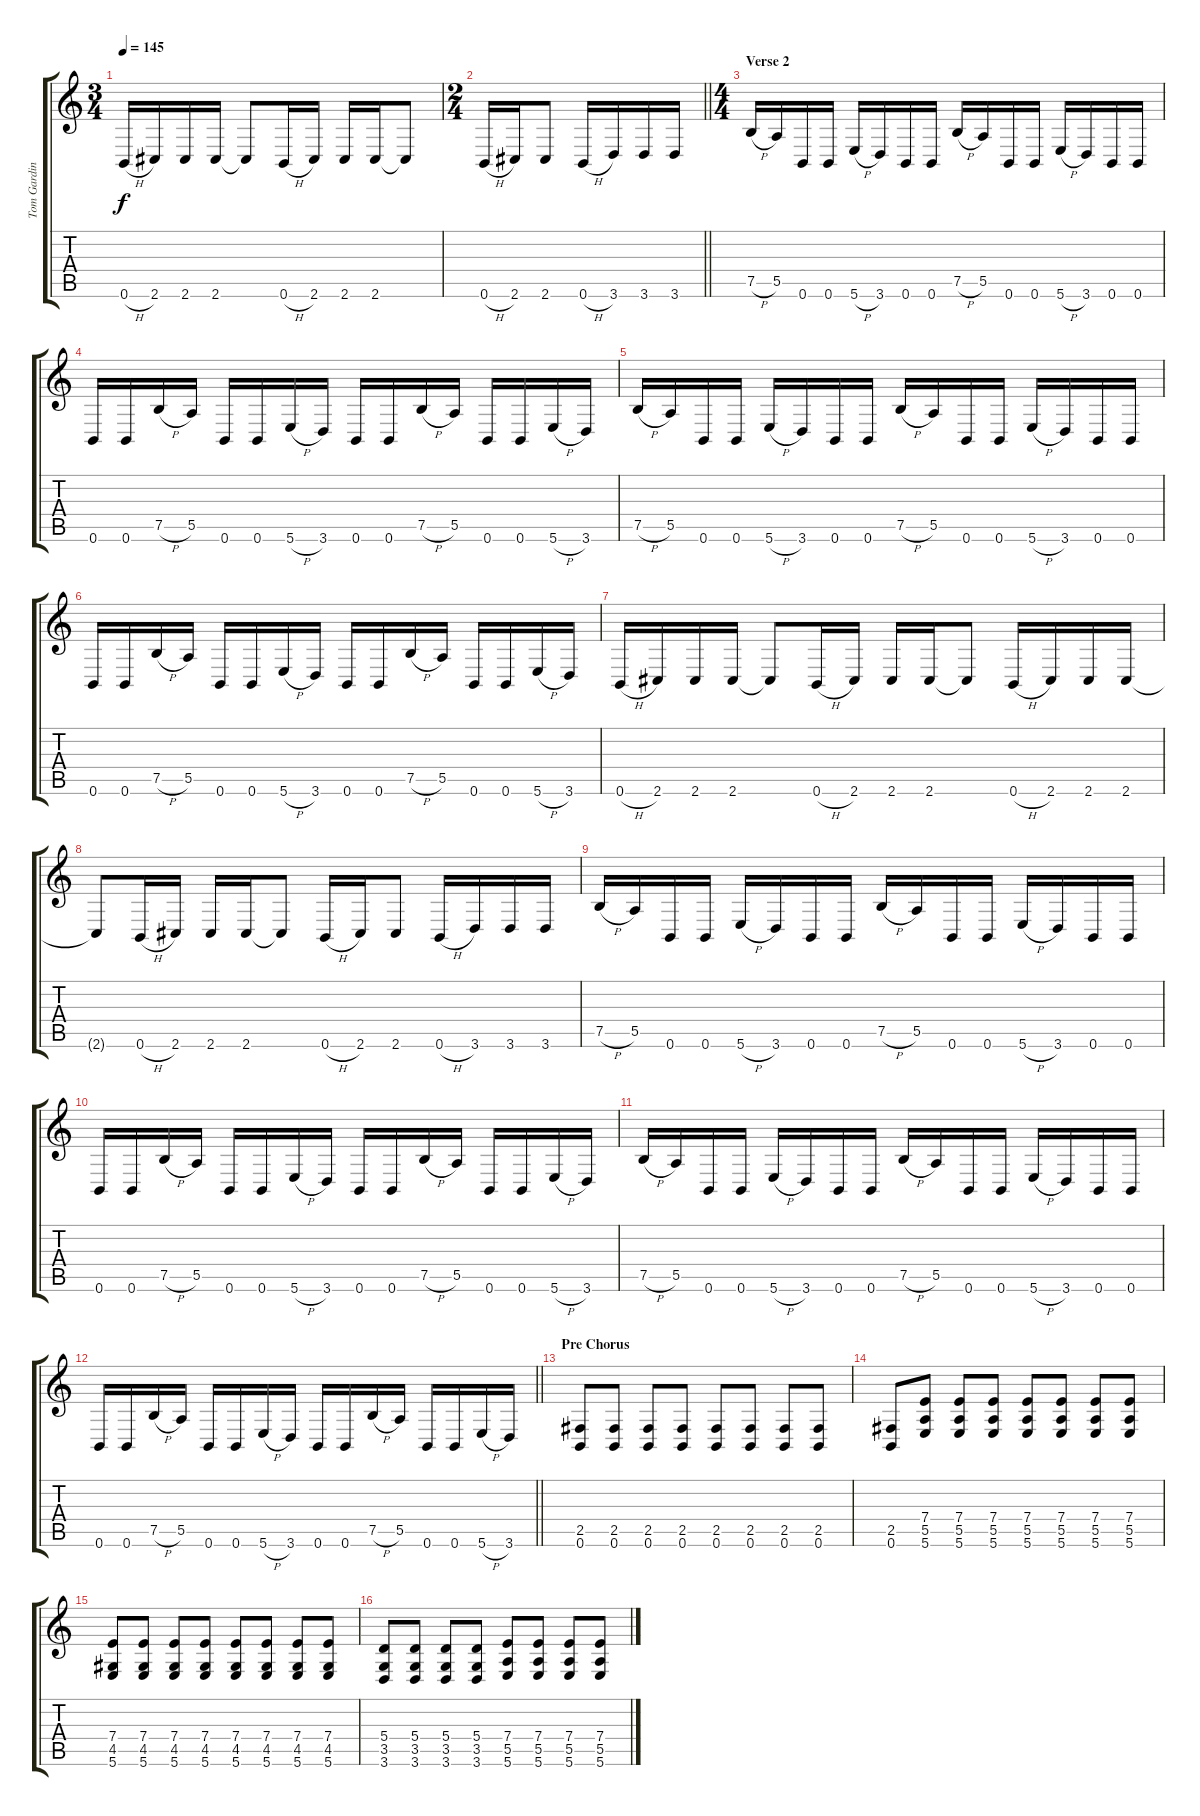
\track ("Tom Gardiner - rhythm guitar" "Tom Gardin") {instrument distortionguitar}
\staff {score tabs}
\tuning (B3 Gb3 D3 A2 E2 B1) {hide}
\ts (3 4)
\tempo 145
\clef g2
\ks aminor
0.6{h}.16{dy f} 2.6.16 2.6.16 2.6.16 2.6{t}.8 0.6{h}.16 2.6.16 2.6.16 2.6.16 2.6{t}.8 |
\ts (2 4)
\barLineRight lightlight
0.6{h}.16 2.6.16 2.6.8 0.6{h}.16 3.6.16 3.6.16 3.6.16 |
\ts (4 4)
\section ("" "Verse 2")
7.5{h}.16 5.5.16 0.6.16 0.6.16 5.6{h}.16 3.6.16 0.6.16 0.6.16 7.5{h}.16 5.5.16 0.6.16 0.6.16 5.6{h}.16 3.6.16 0.6.16 0.6.16 |
0.6.16 0.6.16 7.5{h}.16 5.5.16 0.6.16 0.6.16 5.6{h}.16 3.6.16 0.6.16 0.6.16 7.5{h}.16 5.5.16 0.6.16 0.6.16 5.6{h}.16 3.6.16 |
7.5{h}.16 5.5.16 0.6.16 0.6.16 5.6{h}.16 3.6.16 0.6.16 0.6.16 7.5{h}.16 5.5.16 0.6.16 0.6.16 5.6{h}.16 3.6.16 0.6.16 0.6.16 |
0.6.16 0.6.16 7.5{h}.16 5.5.16 0.6.16 0.6.16 5.6{h}.16 3.6.16 0.6.16 0.6.16 7.5{h}.16 5.5.16 0.6.16 0.6.16 5.6{h}.16 3.6.16 |
0.6{h}.16 2.6.16 2.6.16 2.6.16 2.6{t}.8 0.6{h}.16 2.6.16 2.6.16 2.6.16 2.6{t}.8 0.6{h}.16 2.6.16 2.6.16 2.6.16 |
2.6{t}.8 0.6{h}.16 2.6.16 2.6.16 2.6.16 2.6{t}.8 0.6{h}.16 2.6.16 2.6.8 0.6{h}.16 3.6.16 3.6.16 3.6.16 |
7.5{h}.16 5.5.16 0.6.16 0.6.16 5.6{h}.16 3.6.16 0.6.16 0.6.16 7.5{h}.16 5.5.16 0.6.16 0.6.16 5.6{h}.16 3.6.16 0.6.16 0.6.16 |
0.6.16 0.6.16 7.5{h}.16 5.5.16 0.6.16 0.6.16 5.6{h}.16 3.6.16 0.6.16 0.6.16 7.5{h}.16 5.5.16 0.6.16 0.6.16 5.6{h}.16 3.6.16 |
7.5{h}.16 5.5.16 0.6.16 0.6.16 5.6{h}.16 3.6.16 0.6.16 0.6.16 7.5{h}.16 5.5.16 0.6.16 0.6.16 5.6{h}.16 3.6.16 0.6.16 0.6.16 |
\barLineRight lightlight
0.6.16 0.6.16 7.5{h}.16 5.5.16 0.6.16 0.6.16 5.6{h}.16 3.6.16 0.6.16 0.6.16 7.5{h}.16 5.5.16 0.6.16 0.6.16 5.6{h}.16 3.6.16 |
\section ("" "Pre Chorus")
(2.5 0.6).8 (2.5 0.6).8 (2.5 0.6).8 (2.5 0.6).8 (2.5 0.6).8 (2.5 0.6).8 (2.5 0.6).8 (2.5 0.6).8 |
(2.5 0.6).8 (7.4 5.5 5.6).8 (7.4 5.5 5.6).8 (7.4 5.5 5.6).8 (7.4 5.5 5.6).8 (7.4 5.5 5.6).8 (7.4 5.5 5.6).8 (7.4 5.5 5.6).8 |
(7.4 4.5 5.6).8 (7.4 4.5 5.6).8 (7.4 4.5 5.6).8 (7.4 4.5 5.6).8 (7.4 4.5 5.6).8 (7.4 4.5 5.6).8 (7.4 4.5 5.6).8 (7.4 4.5 5.6).8 |
(5.4 3.5 3.6).8 (5.4 3.5 3.6).8 (5.4 3.5 3.6).8 (5.4 3.5 3.6).8 (7.4 5.5 5.6).8 (7.4 5.5 5.6).8 (7.4 5.5 5.6).8 (7.4 5.5 5.6).8
